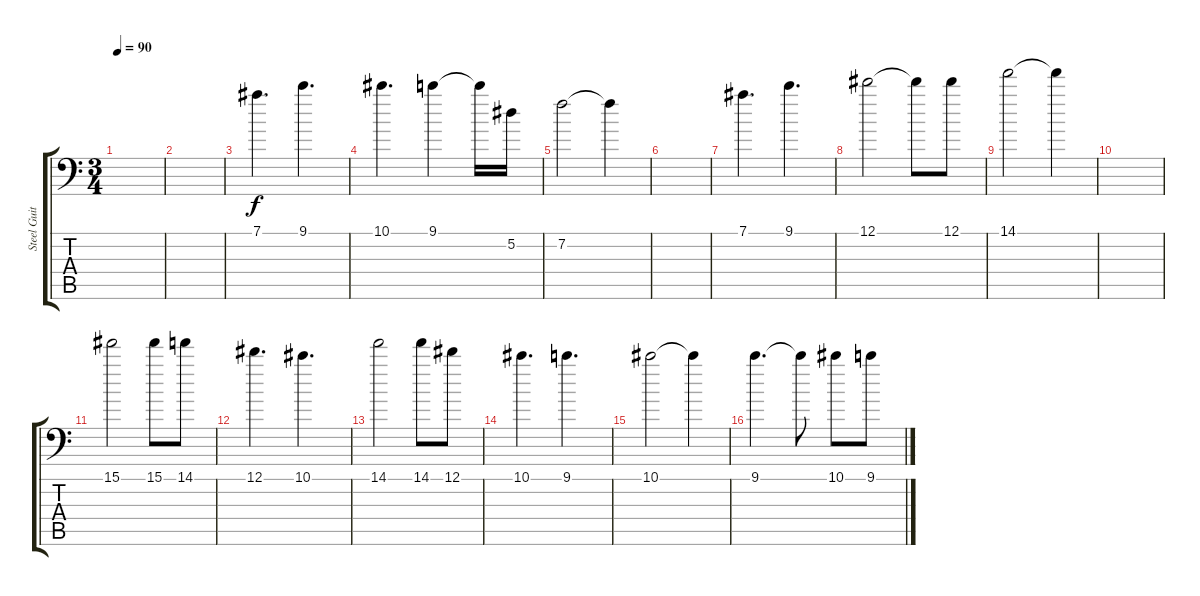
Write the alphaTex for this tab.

\track ("Steel Guitar" "Steel Guit") {instrument acousticguitarsteel}
\staff {score tabs}
\tuning (Eb4 Bb3 Gb3 Db3 A2 Bb1) {hide}
\ts (3 4)
\tempo 90
\clef f4
\ks c
|
|
7.1.4{d} 9.1.4{d} |
10.1.4{d} 9.1.4 9.1{t}.16 5.2.16 |
7.2.2 7.2{t}.4 |
|
7.1.4{d} 9.1.4{d} |
12.1.2 12.1{t}.8 12.1.8 |
14.1.2 14.1{t}.4 |
|
15.1.2 15.1.8 14.1.8 |
12.1.4{d} 10.1.4{d} |
14.1.2 14.1.8 12.1.8 |
10.1.4{d} 9.1.4{d} |
10.1.2 10.1{t}.4 |
9.1.4{d} 9.1{t}.8 10.1.8 9.1.8
